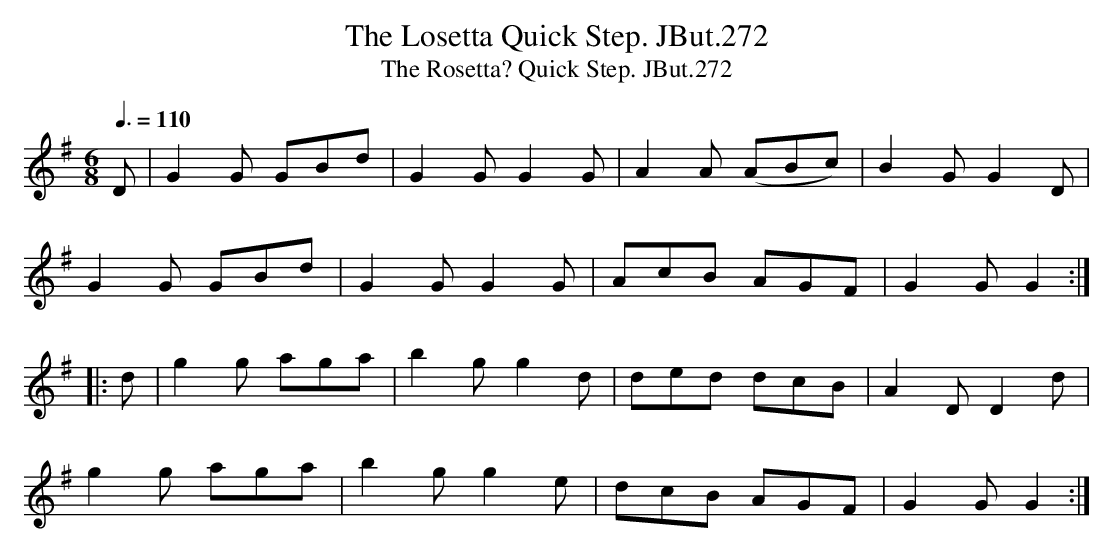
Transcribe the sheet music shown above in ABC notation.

X:1
T:Losetta Quick Step. JBut.272, The
T:Rosetta? Quick Step. JBut.272, The
M:6/8
L:1/8
Q:3/8=110
K:G
D|G2G GBd|G2G G2G|A2A (ABc)|B2G G2D|
G2G GBd|G2G G2G|AcB AGF|G2G G2:|
|:d|g2g aga|b2g g2d|ded dcB|A2D D2d|
g2g aga|b2g g2e|dcB AGF|G2G G2:|
